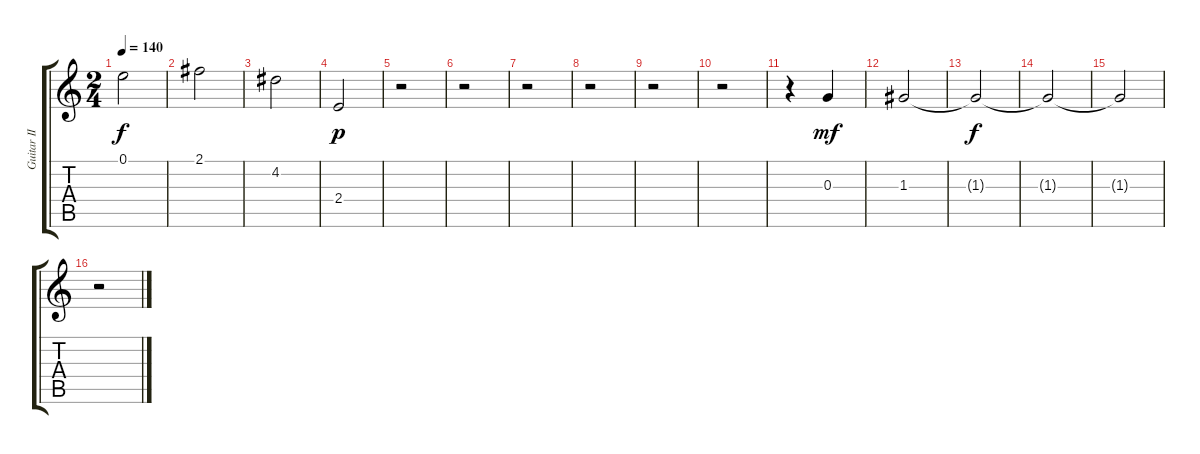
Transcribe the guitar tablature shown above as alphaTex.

\track ("Guitar II" "Guitar II") {instrument distortionguitar}
\staff {score tabs}
\tuning (E4 B3 G3 D3 A2 E2) {hide}
\ts (2 4)
\tempo 140
\clef g2
\ks c
0.1{t}.2{dy f} |
2.1.2 |
4.2.2 |
2.4.2{dy p} |
r.2 |
r.2 |
r.2 |
r.2 |
r.2 |
r.2 |
r.4 0.3.4{dy mf} |
1.3.2 |
1.3{t}.2{dy f} |
1.3{t}.2 |
1.3{t}.2 |
r.2
